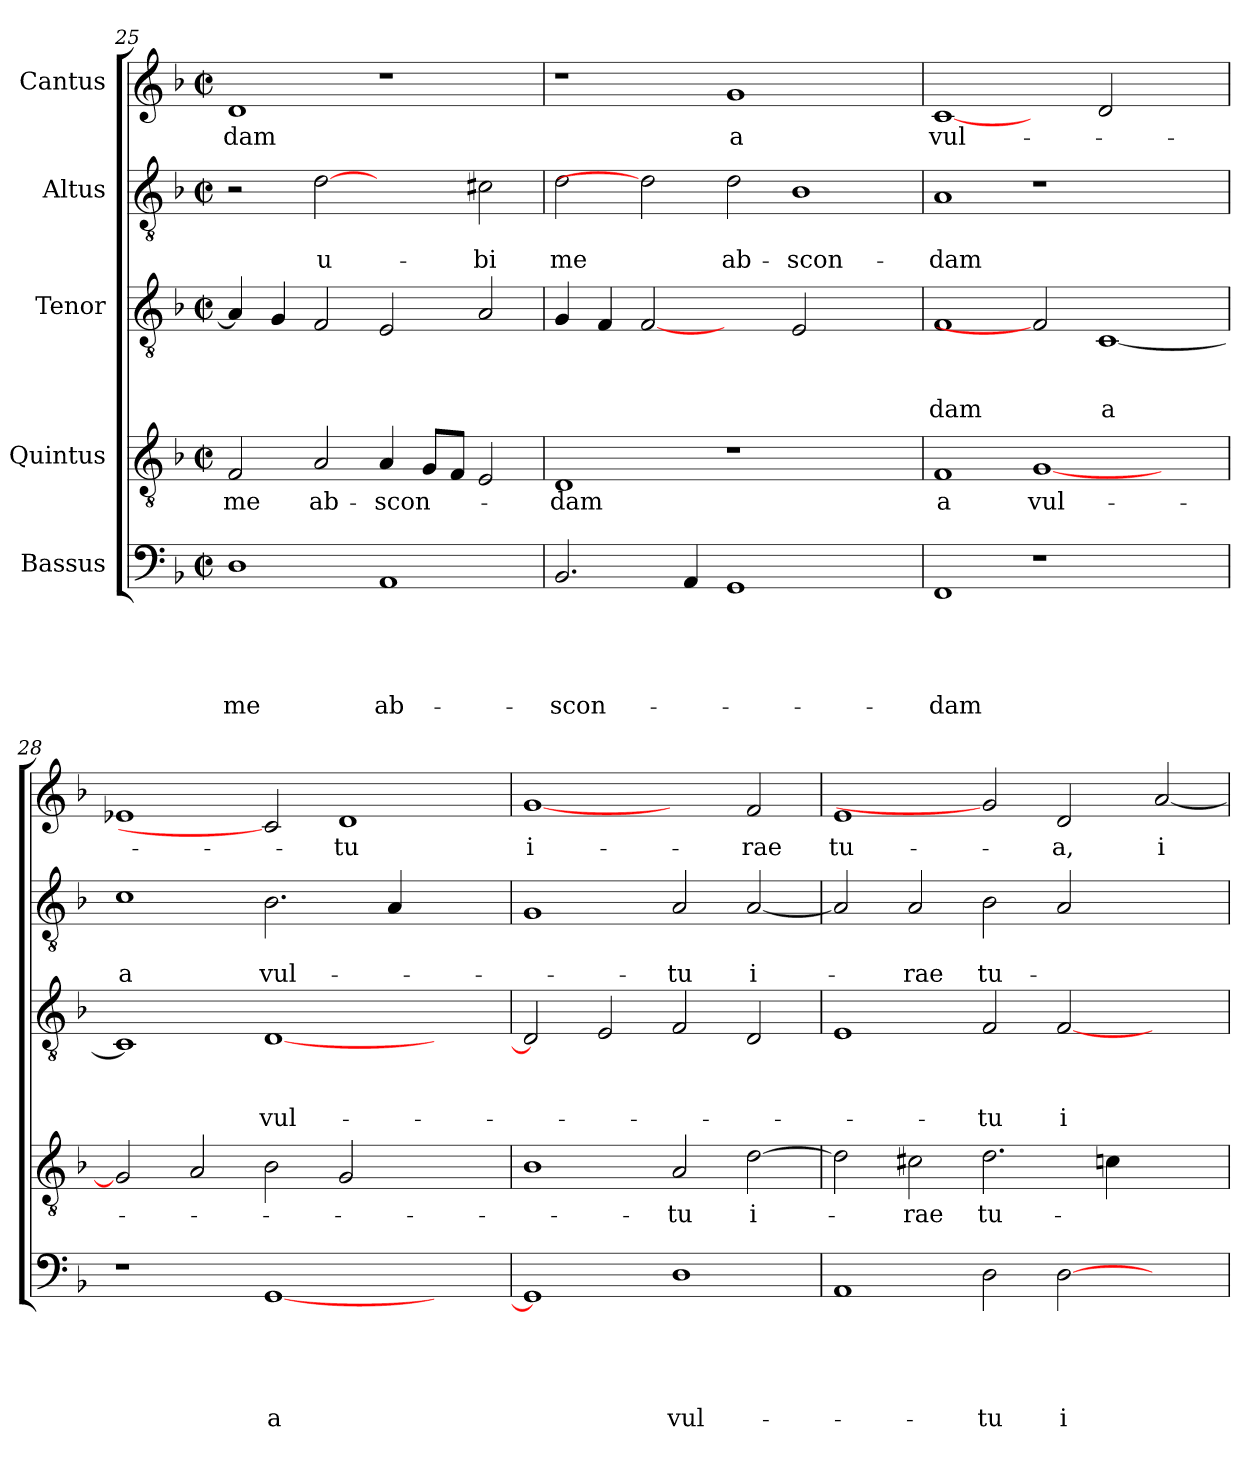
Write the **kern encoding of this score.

**kern	**text	**text	**text	**text	**text	**kern	**text	**kern	**text	**text	**text	**kern	**text	**text	**kern	**text
*part5	*part5	*part5	*part5	*part5	*part5	*part4	*part4	*part3	*part3	*part3	*part3	*part2	*part2	*part2	*part1	*part1
*staff5	*staff5	*staff5	*staff5	*staff5	*staff5	*staff4	*staff4	*staff3	*staff3	*staff3	*staff3	*staff2	*staff2	*staff2	*staff1	*staff1
*I"Bassus	*	*	*	*	*	*I"Quintus	*	*I"Tenor	*	*	*	*I"Altus	*	*	*I"Cantus	*
!!LO:LB:g=z
*clefF4	*	*	*	*	*	*clefGv2	*	*clefGv2	*	*	*	*clefGv2	*	*	*clefG2	*
*k[b-]	*	*	*	*	*	*k[b-]	*	*k[b-]	*	*	*	*k[b-]	*	*	*k[b-]	*
*F:	*	*	*	*	*	*F:	*	*F:	*	*	*	*F:	*	*	*F:	*
*M2/2	*	*	*	*	*	*M2/2	*	*M2/2	*	*	*	*M2/2	*	*	*M2/2	*
*met(c|)	*	*	*	*	*	*met(c|)	*	*met(c|)	*	*	*	*met(c|)	*	*	*met(c|)	*
=25	=25	=25	=25	=25	=25	=25	=25	=25	=25	=25	=25	=25	=25	=25	=25	=25
!	!	!	!	!	!LO:LY:b	!	!LO:LY:b	!	!	!	!	!	!	!	!	!LO:LY:b
1D	.	.	.	.	me	2F/	me	4A/]	.	.	.	2r	.	.	1d	-dam
.	.	.	.	.	.	.	.	4G/	.	.	.	.	.	.	.	.
!	!	!	!	!	!	!	!LO:LY:b	!	!	!	!	!	!	!LO:LY:b	!	!
.	.	.	.	.	.	2A/	ab-	2F/	.	.	.	[2d	.	u-	.	.
!	!	!	!	!	!LO:LY:b	!	!LO:LY:b	!	!	!	!	!	!	!	!	!
1AA	.	.	.	.	ab-	4A/	-scon-	2E/	.	.	.	2ryy	.	.	1r	.
.	.	.	.	.	.	8G/L	.	.	.	.	.	.	.	.	.	.
.	.	.	.	.	.	8F/J	.	.	.	.	.	.	.	.	.	.
!	!	!	!	!	!	!	!	!	!	!	!	!	!	!LO:LY:b	!	!
.	.	.	.	.	.	2E/	.	2A/	.	.	.	2c#X\	.	-bi	.	.
=26	=26	=26	=26	=26	=26	=26	=26	=26	=26	=26	=26	=26	=26	=26	=26	=26
!	!	!	!	!	!LO:LY:b	!	!LO:LY:b	!	!	!	!	!	!	!LO:LY:b	!	!
2.BB-/	.	.	.	.	-scon-	1D	-dam	4G/	.	.	.	2d\	.	me	1r	.
.	.	.	.	.	.	.	.	4F/	.	.	.	.	.	.	.	.
.	.	.	.	.	.	.	.	[2F	.	.	.	2d]	.	.	.	.
4AA/	.	.	.	.	.	.	.	.	.	.	.	.	.	.	.	.
!	!	!	!	!	!	!	!	!	!	!	!	!	!	!LO:LY:b	!	!LO:LY:b
1GG	.	.	.	.	.	1r	.	2ryy	.	.	.	2d\	.	ab-	1g	a
!	!	!	!	!	!	!	!	!	!	!	!	!	!	!LO:LY:b	!	!
.	.	.	.	.	.	.	.	2E/	.	.	.	1B-	.	-scon-	.	.
2ryy	.	.	.	.	.	2ryy	.	2ryy	.	.	.	.	.	.	2ryy	.
=27	=27	=27	=27	=27	=27	=27	=27	=27	=27	=27	=27	=27	=27	=27	=27	=27
!	!	!	!	!	!LO:LY:b	!	!LO:LY:b	!	!	!	!LO:LY:b	!	!	!LO:LY:b	!	!LO:LY:b
1FF	.	.	.	.	-dam	1F	a	1F	.	.	-dam	1A	.	-dam	[1c	vul-
!	!	!	!	!	!	!	!LO:LY:b	!	!	!	!	!	!	!	!	!
1r	.	.	.	.	.	[1G	vul-	2F]	.	.	.	1r	.	.	2ryy	.
!	!	!	!	!	!	!	!	!	!	!	!LO:LY:b	!	!	!	!	!
.	.	.	.	.	.	.	.	[1C	.	.	a	.	.	.	2d/	.
2ryy	.	.	.	.	.	2ryy	.	.	.	.	.	2ryy	.	.	2ryy	.
=28	=28	=28	=28	=28	=28	=28	=28	=28	=28	=28	=28	=28	=28	=28	=28	=28
!	!	!	!	!	!	!	!	!	!	!	!	!	!	!LO:LY:b	!	!
1r	.	.	.	.	.	2G/]	.	1C]	.	.	.	1c	.	a	1e-X	.
.	.	.	.	.	.	2A/	.	.	.	.	.	.	.	.	.	.
!	!	!	!	!	!LO:LY:b	!	!	!	!	!	!LO:LY:b	!	!	!LO:LY:b	!	!
[1GG	.	.	.	.	a	2B-\	.	[1D	.	.	vul-	2.B-\	.	vul-	2c]	.
!	!	!	!	!	!	!	!	!	!	!	!	!	!	!	!	!LO:LY:b
.	.	.	.	.	.	2G/	.	.	.	.	.	.	.	.	1d	-tu
.	.	.	.	.	.	.	.	.	.	.	.	4A/	.	.	.	.
2ryy	.	.	.	.	.	2ryy	.	2ryy	.	.	.	2ryy	.	.	.	.
=29	=29	=29	=29	=29	=29	=29	=29	=29	=29	=29	=29	=29	=29	=29	=29	=29
!	!	!	!	!	!	!	!	!	!	!	!	!	!	!	!	!LO:LY:b
1GG]	.	.	.	.	.	1B-	.	2D/]	.	.	.	1G	.	.	[1g	i-
.	.	.	.	.	.	.	.	2E/	.	.	.	.	.	.	.	.
!	!	!	!	!	!LO:LY:b	!	!LO:LY:b	!	!	!	!	!	!	!LO:LY:b	!	!
1D	.	.	.	.	vul-	2A/	-tu	2F/	.	.	.	2A/	.	-tu	2ryy	.
!	!	!	!	!	!	!	!LO:LY:b	!	!	!	!	!	!	!LO:LY:b	!	!LO:LY:b
.	.	.	.	.	.	[2d\	i-	2D/	.	.	.	[2A/	.	i-	2f/	-rae
!!LO:PB:g=z
=30	=30	=30	=30	=30	=30	=30	=30	=30	=30	=30	=30	=30	=30	=30	=30	=30
!	!	!	!	!	!	!	!	!	!	!	!	!	!	!	!	!LO:LY:b
1AA	.	.	.	.	.	2d\]	.	1E	.	.	.	2A/]	.	.	1e	tu-
!	!	!	!	!	!	!	!LO:LY:b	!	!	!	!	!	!	!LO:LY:b	!	!
.	.	.	.	.	.	2c#X\	-rae	.	.	.	.	2A/	.	-rae	.	.
!	!	!	!	!	!LO:LY:b	!	!LO:LY:b	!	!	!	!LO:LY:b	!	!	!LO:LY:b	!	!
2D\	.	.	.	.	-tu	2.d\	tu-	2F/	.	.	-tu	2B-\	.	tu-	2g]	.
!	!	!	!	!	!LO:LY:b	!	!	!	!	!	!LO:LY:b	!	!	!	!	!LO:LY:b
[2D\	.	.	.	.	i-	.	.	[2F/	.	.	i-	2A/	.	.	2d/	-a,
.	.	.	.	.	.	4cn\	.	.	.	.	.	.	.	.	.	.
!	!	!	!	!	!	!	!	!	!	!	!	!	!	!	!	!LO:LY:b
2ryy	.	.	.	.	.	2ryy	.	2ryy	.	.	.	2ryy	.	.	[2a/	i-
=	=	=	=	=	=	=	=	=	=	=	=	=	=	=	=	=
*-	*-	*-	*-	*-	*-	*-	*-	*-	*-	*-	*-	*-	*-	*-	*-	*-
